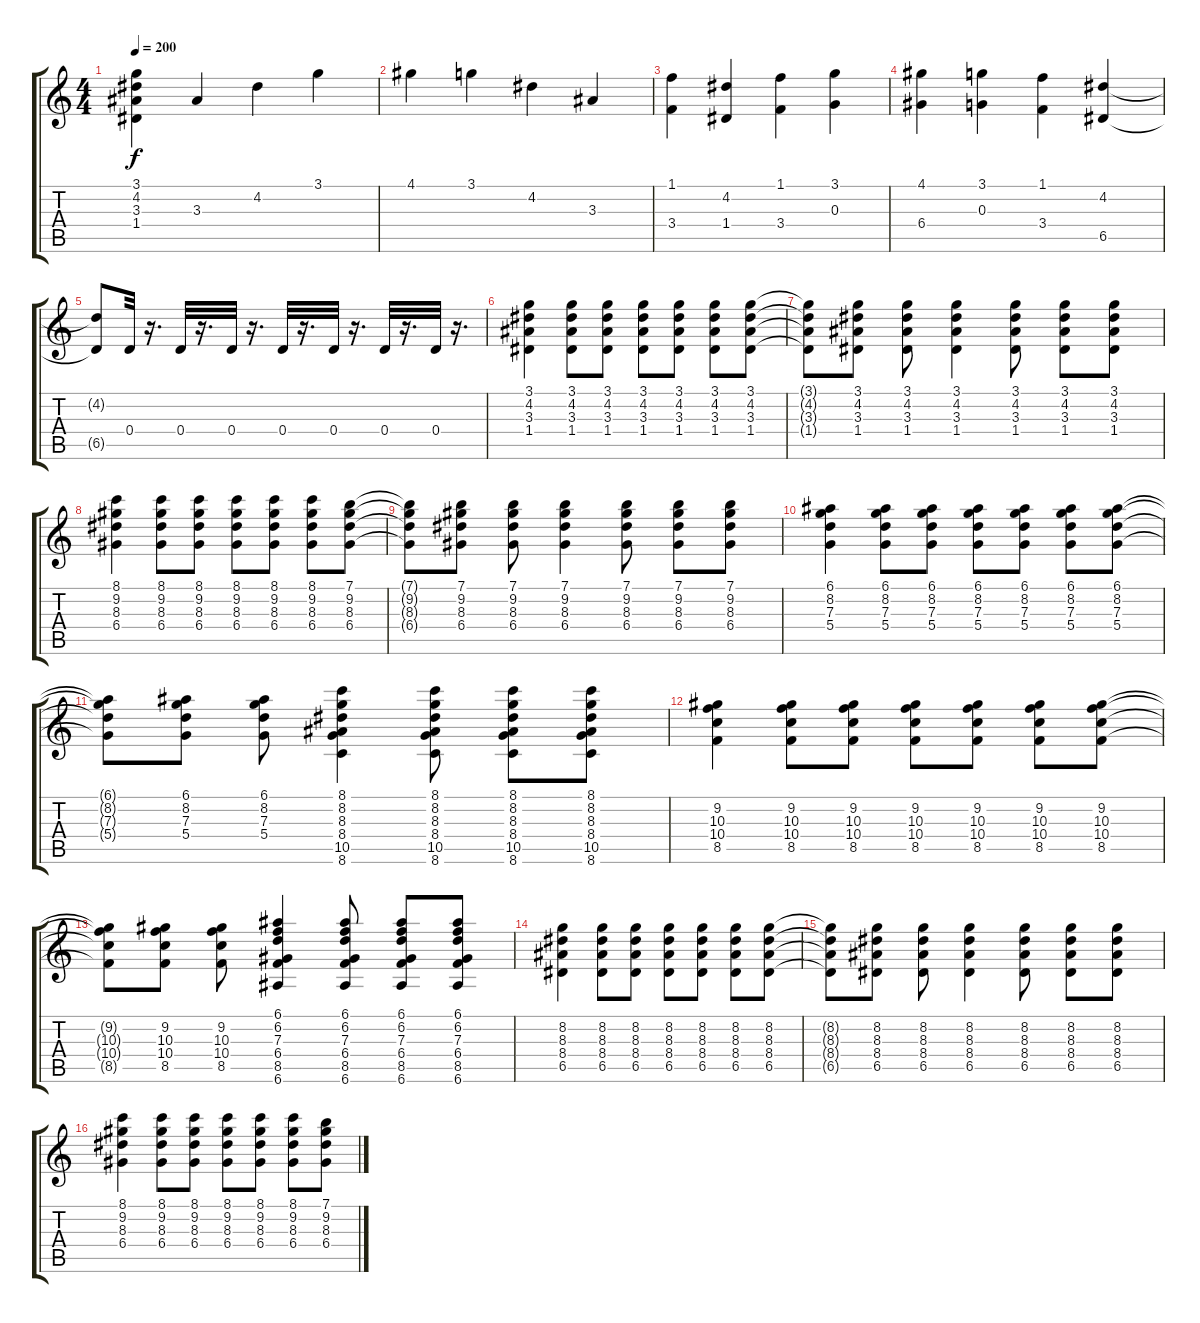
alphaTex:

\track "" {instrument acousticguitarsteel}
\staff {score tabs}
\tuning (E4 B3 G3 D3 A2 E2) {hide}
\ts (4 4)
\tempo 200
\clef g2
\ks c
(3.1 4.2 3.3 1.4).4{dy f} 3.3.4 4.2.4 3.1.4 |
4.1.4 3.1.4 4.2.4 3.3.4 |
(1.1 3.4).4 (4.2 1.4).4 (1.1 3.4).4 (3.1 0.3).4 |
(4.1 6.4).4 (3.1 0.3).4 (1.1 3.4).4 (4.2 6.5).4 |
(4.2{t} 6.5{t}).8 0.4.32 r.16{d} 0.4.32 r.16{d} 0.4.32 r.16{d} 0.4.32 r.16{d} 0.4.32 r.16{d} 0.4.32 r.16{d} 0.4.32 r.16{d} |
(3.1 4.2 3.3 1.4).4 (3.1 4.2 3.3 1.4).8 (3.1 4.2 3.3 1.4).8 (3.1 4.2 3.3 1.4).8 (3.1 4.2 3.3 1.4).8 (3.1 4.2 3.3 1.4).8 (3.1 4.2 3.3 1.4).8 |
(3.1{t} 4.2{t} 3.3{t} 1.4{t}).8 (3.1 4.2 3.3 1.4).8 (3.1 4.2 3.3 1.4).8 (3.1 4.2 3.3 1.4).4 (3.1 4.2 3.3 1.4).8 (3.1 4.2 3.3 1.4).8 (3.1 4.2 3.3 1.4).8 |
(8.1 9.2 8.3 6.4).4 (8.1 9.2 8.3 6.4).8 (8.1 9.2 8.3 6.4).8 (8.1 9.2 8.3 6.4).8 (8.1 9.2 8.3 6.4).8 (8.1 9.2 8.3 6.4).8 (7.1 9.2 8.3 6.4).8 |
(7.1{t} 9.2{t} 8.3{t} 6.4{t}).8 (7.1 9.2 8.3 6.4).8 (7.1 9.2 8.3 6.4).8 (7.1 9.2 8.3 6.4).4 (7.1 9.2 8.3 6.4).8 (7.1 9.2 8.3 6.4).8 (7.1 9.2 8.3 6.4).8 |
(6.1 8.2 7.3 5.4).4 (6.1 8.2 7.3 5.4).8 (6.1 8.2 7.3 5.4).8 (6.1 8.2 7.3 5.4).8 (6.1 8.2 7.3 5.4).8 (6.1 8.2 7.3 5.4).8 (6.1 8.2 7.3 5.4).8 |
(6.1{t} 8.2{t} 7.3{t} 5.4{t}).8 (6.1 8.2 7.3 5.4).8 (6.1 8.2 7.3 5.4).8 (8.1 8.2 8.3 8.4 10.5 8.6).4 (8.1 8.2 8.3 8.4 10.5 8.6).8 (8.1 8.2 8.3 8.4 10.5 8.6).8 (8.1 8.2 8.3 8.4 10.5 8.6).8 |
(9.2 10.3 10.4 8.5).4 (9.2 10.3 10.4 8.5).8 (9.2 10.3 10.4 8.5).8 (9.2 10.3 10.4 8.5).8 (9.2 10.3 10.4 8.5).8 (9.2 10.3 10.4 8.5).8 (9.2 10.3 10.4 8.5).8 |
(9.2{t} 10.3{t} 10.4{t} 8.5{t}).8 (9.2 10.3 10.4 8.5).8 (9.2 10.3 10.4 8.5).8 (6.1 6.2 7.3 6.4 8.5 6.6).4 (6.1 6.2 7.3 6.4 8.5 6.6).8 (6.1 6.2 7.3 6.4 8.5 6.6).8 (6.1 6.2 7.3 6.4 8.5 6.6).8 |
(8.2 8.3 8.4 6.5).4 (8.2 8.3 8.4 6.5).8 (8.2 8.3 8.4 6.5).8 (8.2 8.3 8.4 6.5).8 (8.2 8.3 8.4 6.5).8 (8.2 8.3 8.4 6.5).8 (8.2 8.3 8.4 6.5).8 |
(8.2{t} 8.3{t} 8.4{t} 6.5{t}).8 (8.2 8.3 8.4 6.5).8 (8.2 8.3 8.4 6.5).8 (8.2 8.3 8.4 6.5).4 (8.2 8.3 8.4 6.5).8 (8.2 8.3 8.4 6.5).8 (8.2 8.3 8.4 6.5).8 |
(8.1 9.2 8.3 6.4).4 (8.1 9.2 8.3 6.4).8 (8.1 9.2 8.3 6.4).8 (8.1 9.2 8.3 6.4).8 (8.1 9.2 8.3 6.4).8 (8.1 9.2 8.3 6.4).8 (7.1 9.2 8.3 6.4).8
